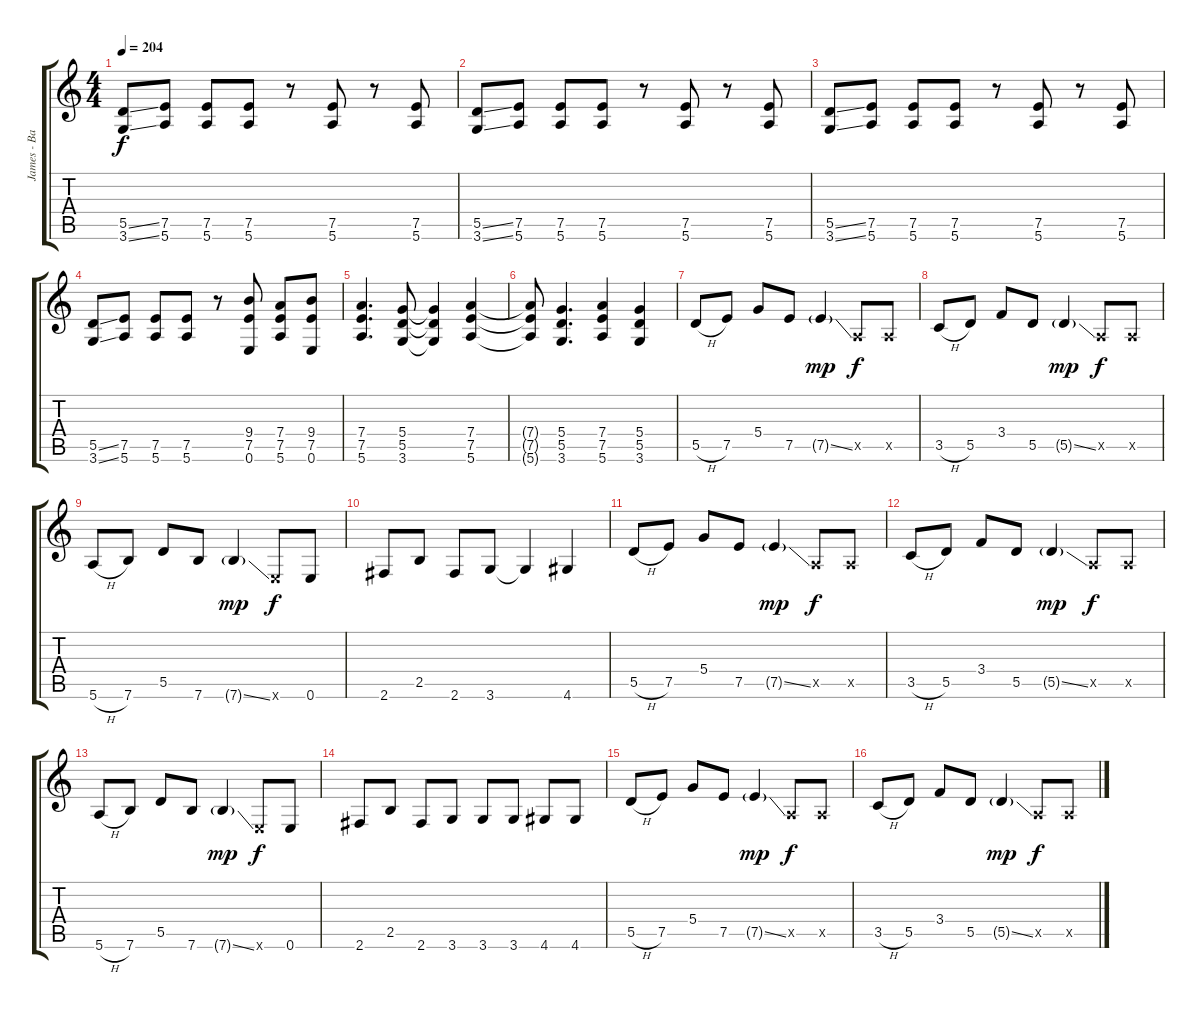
\track ("James - Back Guitar" "James - Ba") {instrument distortionguitar}
\staff {score tabs}
\tuning (E4 B3 G3 D3 A2 E2) {hide}
\ts (4 4)
\tempo 204
\clef g2
\ks c
(5.5{ss} 3.6{ss}).8{dy f} (7.5 5.6).8 (7.5 5.6).8 (7.5 5.6).8 r.8 (7.5 5.6).8 r.8 (7.5 5.6).8 |
(5.5{ss} 3.6{ss}).8 (7.5 5.6).8 (7.5 5.6).8 (7.5 5.6).8 r.8 (7.5 5.6).8 r.8 (7.5 5.6).8 |
(5.5{ss} 3.6{ss}).8 (7.5 5.6).8 (7.5 5.6).8 (7.5 5.6).8 r.8 (7.5 5.6).8 r.8 (7.5 5.6).8 |
(5.5{ss} 3.6{ss}).8 (7.5 5.6).8 (7.5 5.6).8 (7.5 5.6).8 r.8 (9.4 7.5 0.6).8 (7.4 7.5 5.6).8 (9.4 7.5 0.6).8 |
(7.4 7.5 5.6).4{d} (5.4 5.5 3.6).8 (5.4{t} 5.5{t} 3.6{t}).4 (7.4 7.5 5.6).4 |
(7.4{t} 7.5{t} 5.6{t}).8 (5.4 5.5 3.6).4{d} (7.4 7.5 5.6).4 (5.4 5.5 3.6).4 |
5.5{h}.8 7.5.8 5.4.8 7.5.8 7.5{ss g}.4{dy mp} 0.5{x}.8{dy f} 0.5{x}.8 |
3.5{h}.8 5.5.8 3.4.8 5.5.8 5.5{ss g}.4{dy mp} 0.5{x}.8{dy f} 0.5{x}.8 |
5.6{h}.8 7.6.8 5.5.8 7.6.8 7.6{ss g}.4{dy mp} 0.6{x}.8{dy f} 0.6.8 |
2.6.8 2.5.8 2.6.8 3.6.8 3.6{t}.4 4.6.4 |
5.5{h}.8 7.5.8 5.4.8 7.5.8 7.5{ss g}.4{dy mp} 0.5{x}.8{dy f} 0.5{x}.8 |
3.5{h}.8 5.5.8 3.4.8 5.5.8 5.5{ss g}.4{dy mp} 0.5{x}.8{dy f} 0.5{x}.8 |
5.6{h}.8 7.6.8 5.5.8 7.6.8 7.6{ss g}.4{dy mp} 0.6{x}.8{dy f} 0.6.8 |
2.6.8 2.5.8 2.6.8 3.6.8 3.6.8 3.6.8 4.6.8 4.6.8 |
5.5{h}.8 7.5.8 5.4.8 7.5.8 7.5{ss g}.4{dy mp} 0.5{x}.8{dy f} 0.5{x}.8 |
3.5{h}.8 5.5.8 3.4.8 5.5.8 5.5{ss g}.4{dy mp} 0.5{x}.8{dy f} 0.5{x}.8
